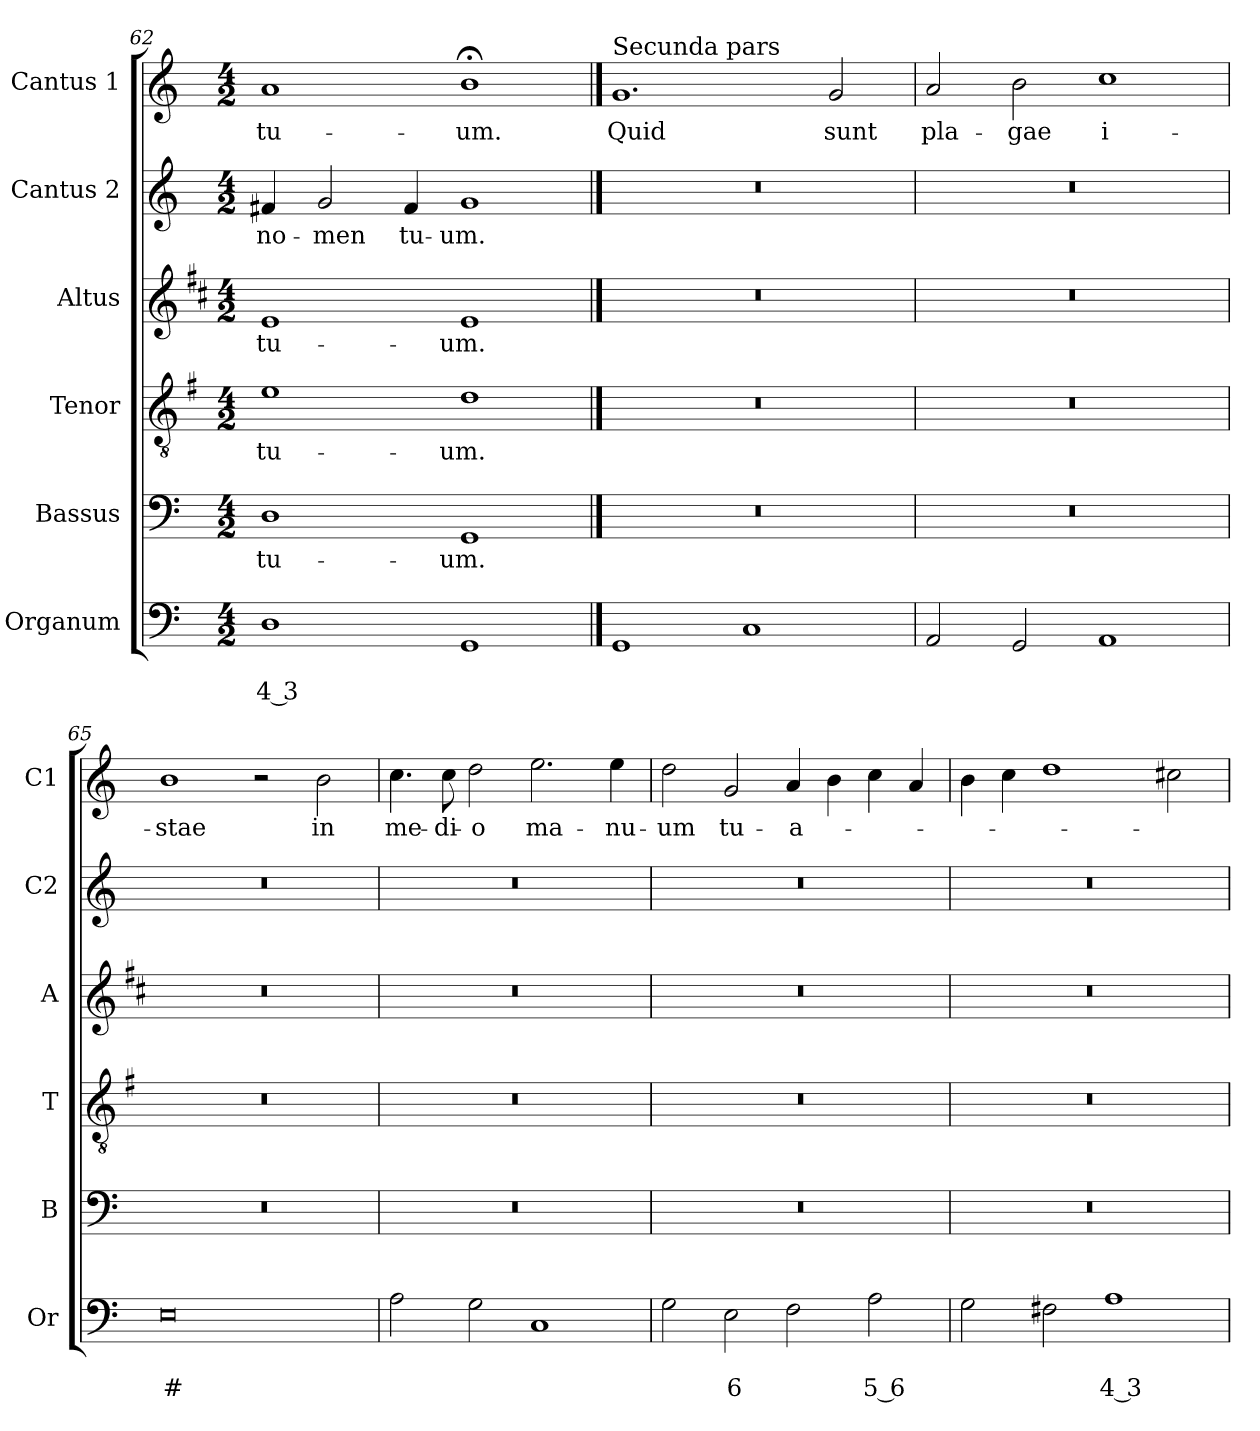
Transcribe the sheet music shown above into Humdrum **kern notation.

**kern	**text	**text	**kern	**text	**kern	**text	**kern	**text	**kern	**text	**kern	**text
*part6	*part6	*part6	*part5	*part5	*part4	*part4	*part3	*part3	*part2	*part2	*part1	*part1
*staff6	*staff6	*staff6	*staff5	*staff5	*staff4	*staff4	*staff3	*staff3	*staff2	*staff2	*staff1	*staff1
*I"Organum	*	*	*I"Bassus	*	*I"Tenor	*	*I"Altus	*	*I"Cantus 2	*	*I"Cantus 1	*
*I'Or	*	*	*I'B	*	*I'T	*	*I'A	*	*I'C2	*	*I'C1	*
*clefF4	*	*	*clefF4	*	*clefGv2	*	*clefG2	*	*clefG2	*	*clefG2	*
*	*	*	*	*	*ITrd4c7	*	*ITrd1c2	*	*	*	*	*
*k[]	*	*	*k[]	*	*k[]	*	*k[]	*	*k[]	*	*k[]	*
*C:	*	*	*C:	*	*C:	*	*C:	*	*C:	*	*C:	*
*M4/2	*	*	*M4/2	*	*M4/2	*	*M4/2	*	*M4/2	*	*M4/2	*
=62	=62	=62	=62	=62	=62	=62	=62	=62	=62	=62	=62	=62
!	!	!LO:LY:b	!	!LO:LY:b	!	!LO:LY:b	!	!LO:LY:b	!	!LO:LY:b	!	!LO:LY:b
1D	.	4 3	1D	tu-	1A	tu-	1d	tu-	4f#X/	no-	1a	tu-
!	!	!	!	!	!	!	!	!	!	!LO:LY:b	!	!
.	.	.	.	.	.	.	.	.	2g/	-men	.	.
!	!	!	!	!	!	!	!	!	!	!LO:LY:b	!	!
.	.	.	.	.	.	.	.	.	4f#/	tu-	.	.
!	!	!	!	!LO:LY:b	!	!LO:LY:b	!	!LO:LY:b	!	!LO:LY:b	!	!LO:LY:b
1GG	.	.	1GG	-um.	1G	-um.	1d	-um.	1g	-um.	1b;<	-um.
==63	==63	==63	==63	==63	==63	==63	==63	==63	==63	==63	==63	==63
!	!	!	!	!	!	!	!	!	!	!	!LO:TX:a:t=Secunda pars	!
!	!	!	!	!	!	!	!	!	!	!	!	!LO:LY:b
1GG	.	.	0r	.	0r	.	0r	.	0r	.	1.g	Quid
1C	.	.	.	.	.	.	.	.	.	.	.	.
!	!	!	!	!	!	!	!	!	!	!	!	!LO:LY:b
.	.	.	.	.	.	.	.	.	.	.	2g/	sunt
!!LO:LB:g=z
=64	=64	=64	=64	=64	=64	=64	=64	=64	=64	=64	=64	=64
!	!	!	!	!	!	!	!	!	!	!	!	!LO:LY:b
2AA/	.	.	0r	.	0r	.	0r	.	0r	.	2a/	pla-
!	!	!	!	!	!	!	!	!	!	!	!	!LO:LY:b
2GG/	.	.	.	.	.	.	.	.	.	.	2b\	-gae
!	!	!	!	!	!	!	!	!	!	!	!	!LO:LY:b
1AA	.	.	.	.	.	.	.	.	.	.	1cc	i-
=65	=65	=65	=65	=65	=65	=65	=65	=65	=65	=65	=65	=65
!	!	!LO:LY:b	!	!	!	!	!	!	!	!	!	!LO:LY:b
0E	.	#	0r	.	0r	.	0r	.	0r	.	1b	-stae
.	.	.	.	.	.	.	.	.	.	.	2r	.
!	!	!	!	!	!	!	!	!	!	!	!	!LO:LY:b
.	.	.	.	.	.	.	.	.	.	.	2b\	in
=66	=66	=66	=66	=66	=66	=66	=66	=66	=66	=66	=66	=66
!	!	!	!	!	!	!	!	!	!	!	!	!LO:LY:b
2A\	.	.	0r	.	0r	.	0r	.	0r	.	4.cc\	me-
!	!	!	!	!	!	!	!	!	!	!	!	!LO:LY:b
.	.	.	.	.	.	.	.	.	.	.	8cc\	-di-
!	!	!	!	!	!	!	!	!	!	!	!	!LO:LY:b
2G\	.	.	.	.	.	.	.	.	.	.	2dd\	-o
!	!	!	!	!	!	!	!	!	!	!	!	!LO:LY:b
1C	.	.	.	.	.	.	.	.	.	.	2.ee\	ma-
!	!	!	!	!	!	!	!	!	!	!	!	!LO:LY:b
.	.	.	.	.	.	.	.	.	.	.	4ee\	-nu-
=67	=67	=67	=67	=67	=67	=67	=67	=67	=67	=67	=67	=67
!	!	!	!	!	!	!	!	!	!	!	!	!LO:LY:b
2G\	.	.	0r	.	0r	.	0r	.	0r	.	2dd\	-um
!	!	!LO:LY:b	!	!	!	!	!	!	!	!	!	!LO:LY:b
2E\	.	6	.	.	.	.	.	.	.	.	2g/	tu-
!	!	!	!	!	!	!	!	!	!	!	!	!LO:LY:b
2F\	.	.	.	.	.	.	.	.	.	.	4a/	-a-
.	.	.	.	.	.	.	.	.	.	.	4b\	.
!	!	!LO:LY:b	!	!	!	!	!	!	!	!	!	!
2A\	.	5 6	.	.	.	.	.	.	.	.	4cc\	.
.	.	.	.	.	.	.	.	.	.	.	4a/	.
=68	=68	=68	=68	=68	=68	=68	=68	=68	=68	=68	=68	=68
2G\	.	.	0r	.	0r	.	0r	.	0r	.	4b\	.
.	.	.	.	.	.	.	.	.	.	.	4cc\	.
2F#X\	.	.	.	.	.	.	.	.	.	.	1dd	.
!	!	!LO:LY:b	!	!	!	!	!	!	!	!	!	!
1A	.	4 3	.	.	.	.	.	.	.	.	.	.
.	.	.	.	.	.	.	.	.	.	.	2cc#X\	.
=	=	=	=	=	=	=	=	=	=	=	=	=
*-	*-	*-	*-	*-	*-	*-	*-	*-	*-	*-	*-	*-
